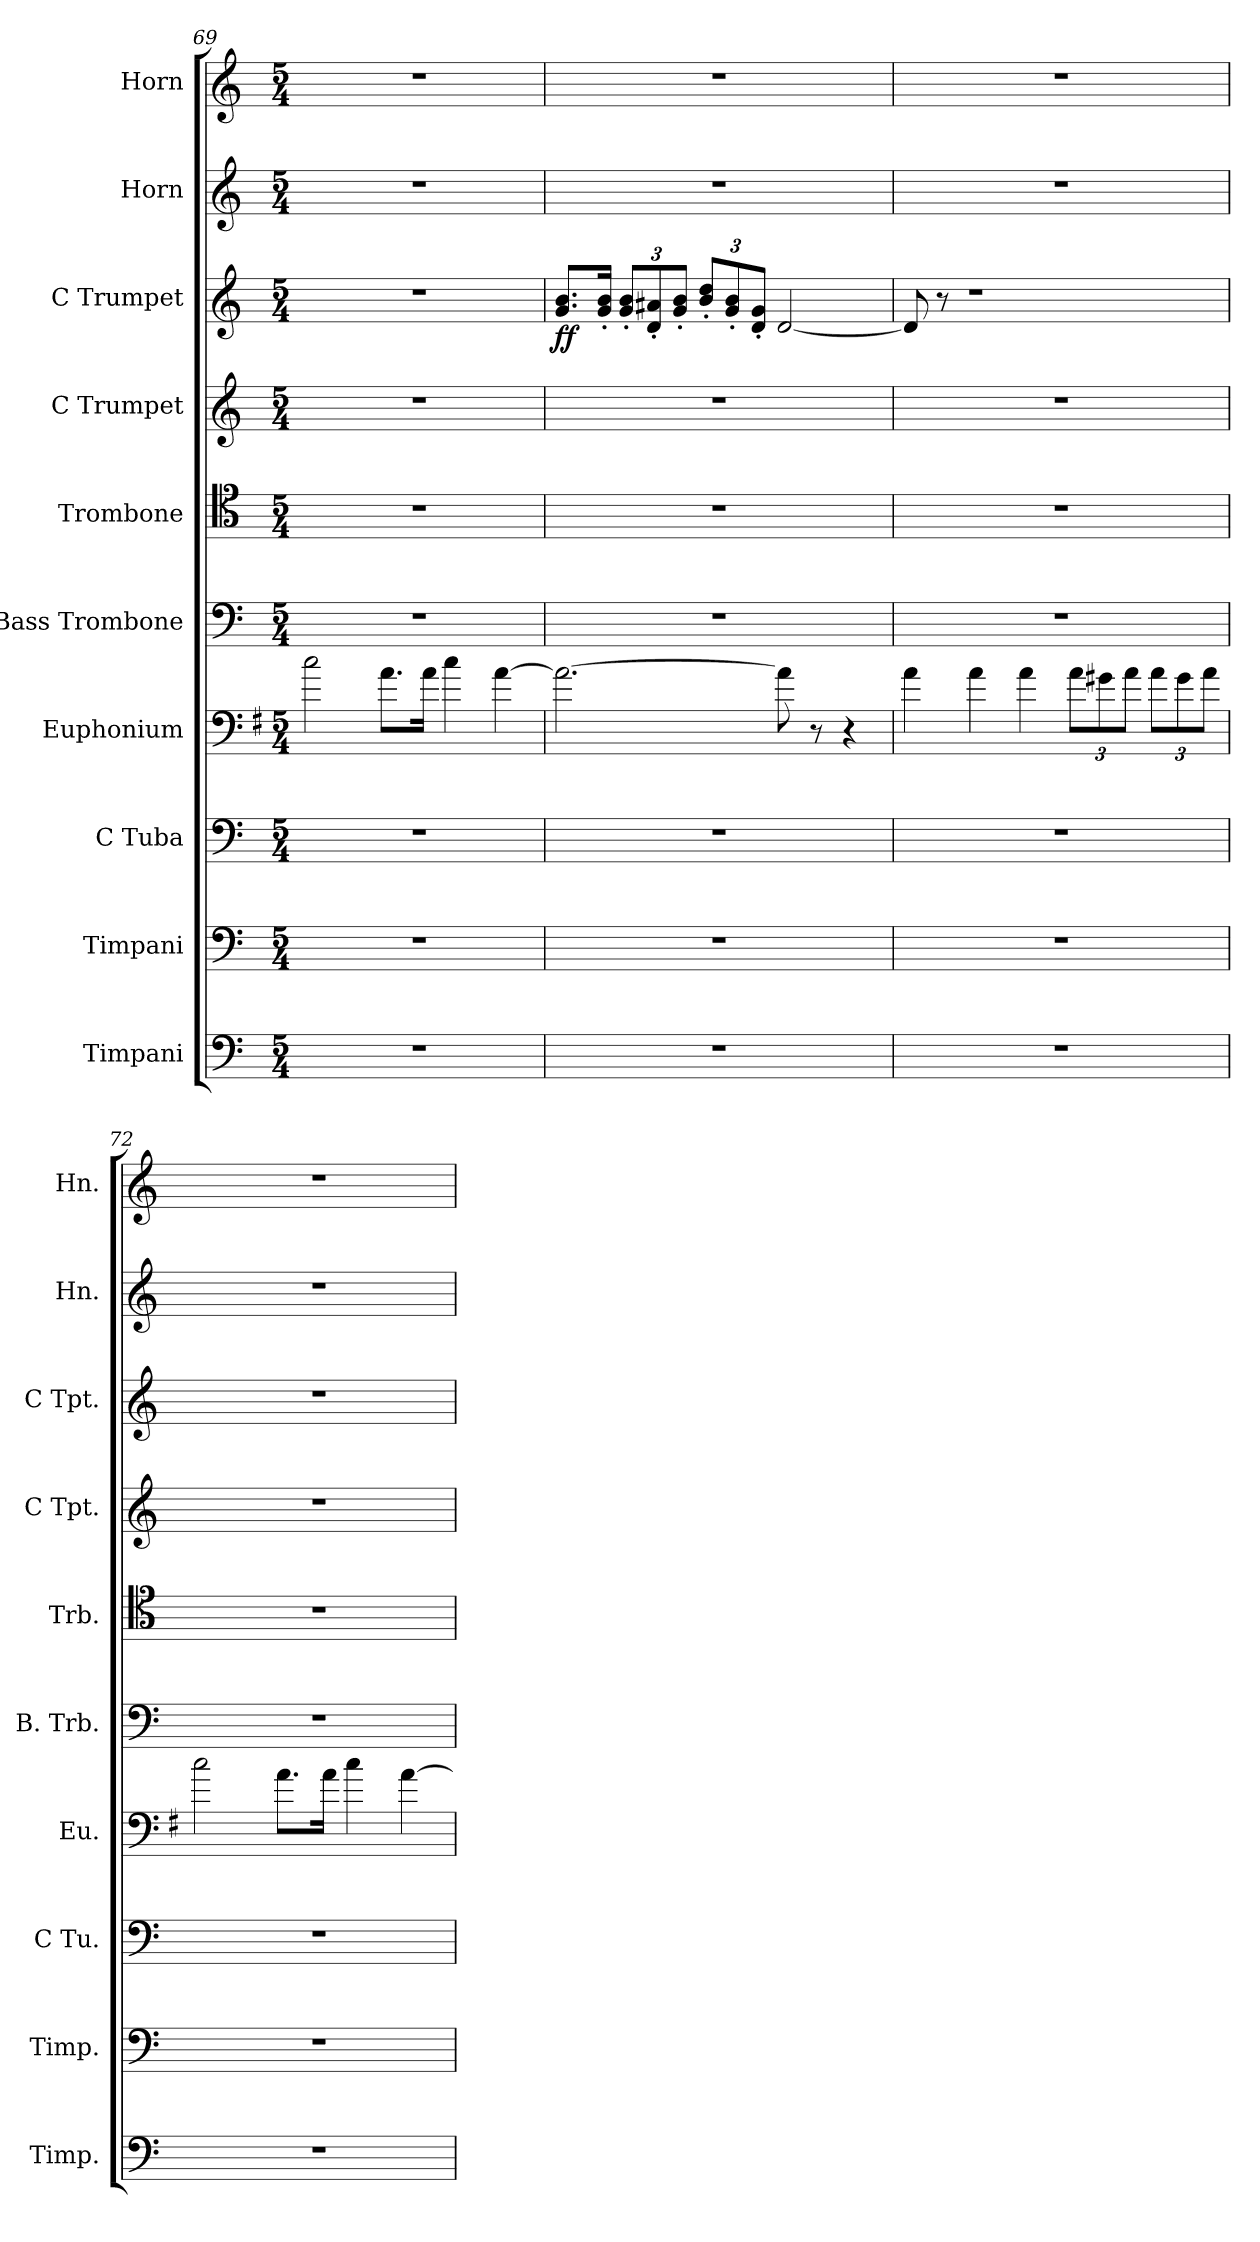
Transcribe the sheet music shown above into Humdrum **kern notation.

**kern	**kern	**kern	**kern	**kern	**kern	**kern	**kern	**dynam	**kern	**kern
*part10	*part9	*part8	*part7	*part6	*part5	*part4	*part3	*part3	*part2	*part1
*staff10	*staff9	*staff8	*staff7	*staff6	*staff5	*staff4	*staff3	*staff3	*staff2	*staff1
*I"Timpani	*I"Timpani	*I"C Tuba	*I"Euphonium	*I"Bass Trombone	*I"Trombone	*I"C Trumpet	*I"C Trumpet	*	*I"Horn	*I"Horn
*I'Timp.	*I'Timp.	*I'C Tu.	*I'Eu.	*I'B. Trb.	*I'Trb.	*I'C Tpt.	*I'C Tpt.	*	*I'Hn.	*I'Hn.
*clefF4	*clefF4	*clefF4	*clefF4	*clefF4	*clefC4	*clefG2	*clefG2	*	*clefG2	*clefG2
*	*	*	*ITrd4c7	*	*	*	*	*	*ITrd4c7	*ITrd4c7
*k[]	*k[]	*k[]	*k[]	*k[]	*k[]	*k[]	*k[]	*	*k[b-]	*k[b-]
*C:	*C:	*C:	*C:	*C:	*C:	*C:	*C:	*	*F:	*F:
*M5/4	*M5/4	*M5/4	*M5/4	*M5/4	*M5/4	*M5/4	*M5/4	*	*M5/4	*M5/4
=69	=69	=69	=69	=69	=69	=69	=69	=69	=69	=69
4%5r	4%5r	4%5r	2f\	4%5r	4%5r	4%5r	4%5r	.	4%5r	4%5r
.	.	.	8.d\L	.	.	.	.	.	.	.
.	.	.	16d\Jk	.	.	.	.	.	.	.
.	.	.	4f\	.	.	.	.	.	.	.
.	.	.	[4d\	.	.	.	.	.	.	.
!!LO:PB:g=z
=70	=70	=70	=70	=70	=70	=70	=70	=70	=70	=70
!	!	!	!	!	!	!	!	!LO:DY:b	!	!
4%5r	4%5r	4%5r	2.d\_	4%5r	4%5r	4%5r	8.g/ 8.b/L	ff	4%5r	4%5r
.	.	.	.	.	.	.	16g/' 16b/'Jk	.	.	.
*	*	*	*	*	*	*	*Xbrackettup	*	*	*
.	.	.	.	.	.	.	12g/' 12b/'L	.	.	.
.	.	.	.	.	.	.	12d/' 12a#X/'	.	.	.
.	.	.	.	.	.	.	12g/' 12b/'J	.	.	.
.	.	.	.	.	.	.	12b/' 12dd/'L	.	.	.
.	.	.	.	.	.	.	12g/' 12b/'	.	.	.
.	.	.	.	.	.	.	12d/' 12g/'J	.	.	.
.	.	.	8d\]	.	.	.	[2d/	.	.	.
.	.	.	8r	.	.	.	.	.	.	.
.	.	.	4r	.	.	.	.	.	.	.
=71	=71	=71	=71	=71	=71	=71	=71	=71	=71	=71
4%5r	4%5r	4%5r	4d\	4%5r	4%5r	4%5r	8d/]	.	4%5r	4%5r
.	.	.	.	.	.	.	8r	.	.	.
.	.	.	4d\	.	.	.	1r	.	.	.
.	.	.	4d\	.	.	.	.	.	.	.
*	*	*	*Xbrackettup	*	*	*	*	*	*	*
.	.	.	12d\L	.	.	.	.	.	.	.
.	.	.	12c#X\	.	.	.	.	.	.	.
.	.	.	12d\J	.	.	.	.	.	.	.
.	.	.	12d\L	.	.	.	.	.	.	.
.	.	.	12c#\	.	.	.	.	.	.	.
.	.	.	12d\J	.	.	.	.	.	.	.
=72	=72	=72	=72	=72	=72	=72	=72	=72	=72	=72
4%5r	4%5r	4%5r	2f\	4%5r	4%5r	4%5r	4%5r	.	4%5r	4%5r
.	.	.	8.d\L	.	.	.	.	.	.	.
.	.	.	16d\Jk	.	.	.	.	.	.	.
.	.	.	4f\	.	.	.	.	.	.	.
.	.	.	[4d\	.	.	.	.	.	.	.
=	=	=	=	=	=	=	=	=	=	=
*-	*-	*-	*-	*-	*-	*-	*-	*-	*-	*-
